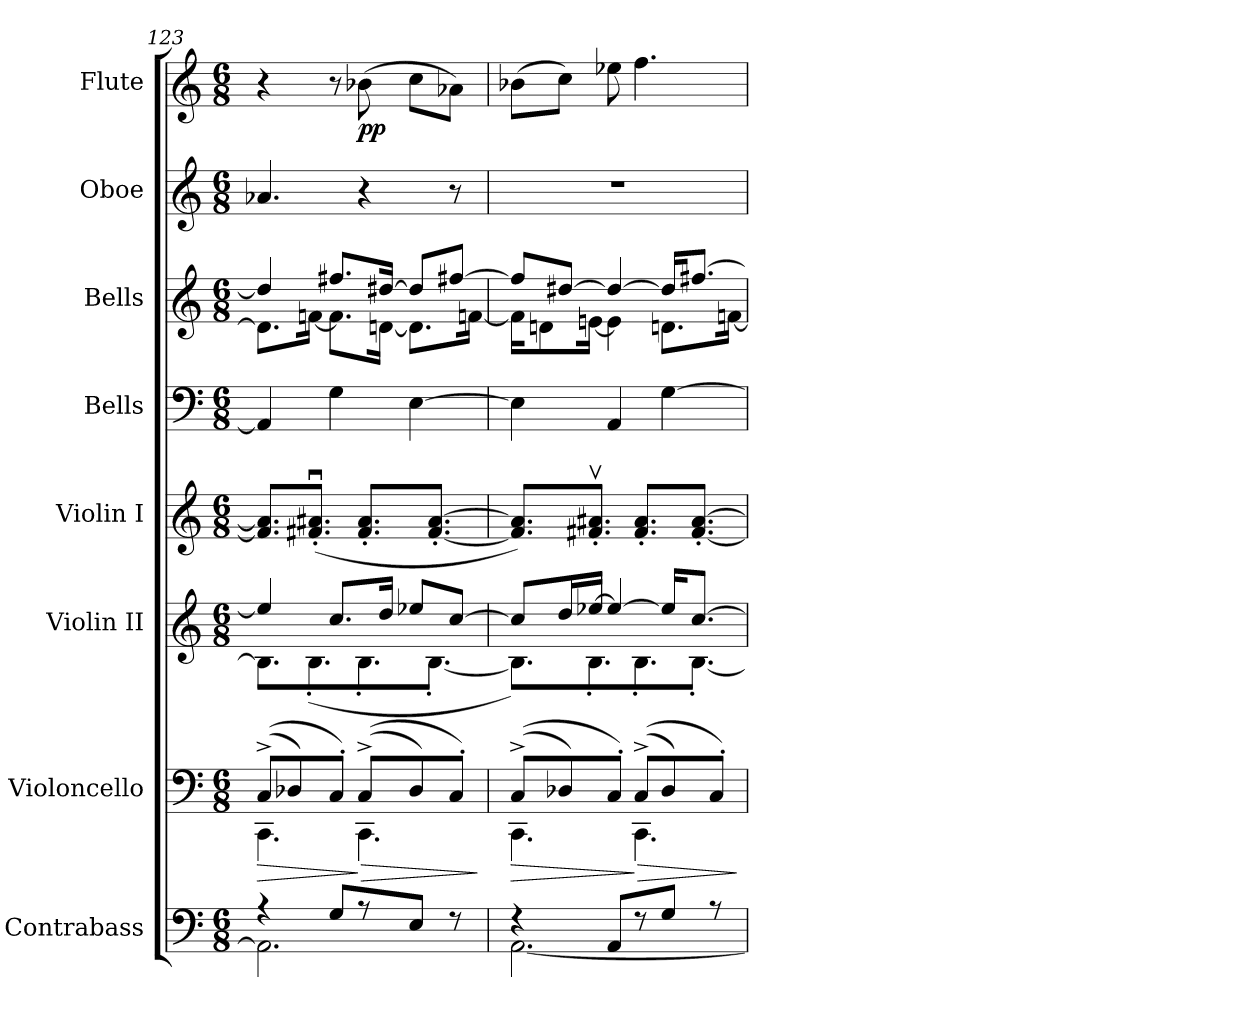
**kern	**kern	**dynam	**kern	**kern	**kern	**kern	**kern	**kern	**dynam
*part8	*part7	*part7	*part6	*part5	*part4	*part3	*part2	*part1	*part1
*staff8	*staff7	*staff7	*staff6	*staff5	*staff4	*staff3	*staff2	*staff1	*staff1
*I"Contrabass	*I"Violoncello	*	*I"Violin II	*I"Violin I	*I"Bells	*I"Bells	*I"Oboe	*I"Flute	*
*I'cb	*I'vc	*	*I'vn	*I'vn	*I'bl	*I'bl	*I'ob	*I'fl	*
*clefF4	*clefF4	*	*clefG2	*clefG2	*clefF4	*clefG2	*clefG2	*clefG2	*
*ITrd7c12	*	*	*	*	*	*	*	*	*
*k[]	*k[]	*	*k[]	*k[]	*k[]	*k[]	*k[]	*k[]	*
*C:	*C:	*	*C:	*C:	*C:	*C:	*C:	*C:	*
*M6/8	*M6/8	*	*M6/8	*M6/8	*M6/8	*M6/8	*M6/8	*M6/8	*
=123	=123	=123	=123	=123	=123	=123	=123	=123	=123
*^	*^	*	*	*	*	*	*	*	*
!	!	!	!	!LO:HP:b	!	!	!	!	!	!	!
*	*	*	*	*	*^	*	*	*^	*	*	*
4r	2.AAA]	((8C^L	4.CC	>	4ee-]	8.BL]	8.f#] 8.a#]L	4AA]	4dd#]	8.dL]	4.a-X	4r	.
.	.	8D-X)	.	.	.	.	.	.	.	.	.	.	.
.	.	.	.	.	.	(8.B'	(8.f#X'u 8.a#X'uJ	.	.	[16fnJk	.	.	.
8GGL	.	8C'J)	.	.	8.ccL	.	.	4G	8.ff#XL	8.fL]	.	8r	.
!	!	!	!	!LO:HP:n=1:b	!	!	!	!	!	!	!	!	!
8r	.	((8C^L	4.CC	] >	.	8.B'	8.f#' 8.a#'L	.	.	.	4r	(8b-X	pp
.	.	.	.	.	16ddJk	.	.	.	[16dd#XJk	[16dnJk	.	.	.
8EEJ	.	8D-)	.	.	8ee-XL	.	.	[4E	8dd#L]	8.dL]	.	8ccL	.
.	.	.	.	.	.	[8.B'J	[8.f#' [8.a#'J	.	.	.	.	.	.
8r	.	8C'J)	.	.	[8ccJ	.	.	.	[8ff#XJ	.	8r	8a-XJ)	.
.	.	.	.	.	.	.	.	.	.	[16fnJk	.	.	.
*v	*v	*	*	*	*v	*v	*	*	*v	*v	*	*	*
*	*v	*v	*	*	*	*	*	*	*	*
.	.	]	.	.	.	.	.	.	.
=124	=124	=124	=124	=124	=124	=124	=124	=124	=124
*^	*^	*	*	*	*	*	*	*	*
!	!	!	!	!LO:HP:b	!	!	!	!	!	!	!
*	*	*	*	*	*^	*	*	*^	*	*	*
4r	[2.AAA	((8C^L	4.CC	>	8ccL]	8.BL])	8.f#] 8.a#]L)	4E]	8ff#L]	16fKL]	4%3r	(8b-XL	.
.	.	.	.	.	.	.	.	.	.	8dn	.	.	.
.	.	8D-X)	.	.	16ddL	.	.	.	[8dd#XJ	.	.	8ccJ)	.
.	.	.	.	.	[16ee-XJJ	8.B'	8.f#X'v 8.a#X'vJ	.	.	[16enJk	.	.	.
8AAAL	.	8C'J)	.	.	4ee-_	.	.	4AA	4dd#_	4e]	.	8ee-X	.
!	!	!	!	!LO:HP:n=1:b	!	!	!	!	!	!	!	!	!
8r	.	((8C^L	4.CC	] >	.	8.B'	8.f#' 8.a#'L	.	.	.	.	4.ff	.
8GGJ	.	8D-)	.	.	16ee-KL]	.	.	[4G	16dd#KL]	8.dnL	.	.	.
.	.	.	.	.	[8.ccJ	[8.B'J	[8.f#' [8.a#'J	.	[8.ff#XJ	.	.	.	.
8r	.	8C'J)	.	.	.	.	.	.	.	.	.	.	.
.	.	.	.	.	.	.	.	.	.	[16fnJk	.	.	.
*v	*v	*	*	*	*v	*v	*	*	*v	*v	*	*	*
*	*v	*v	*	*	*	*	*	*	*	*
.	.	]	.	.	.	.	.	.	.
=	=	=	=	=	=	=	=	=	=
*-	*-	*-	*-	*-	*-	*-	*-	*-	*-
